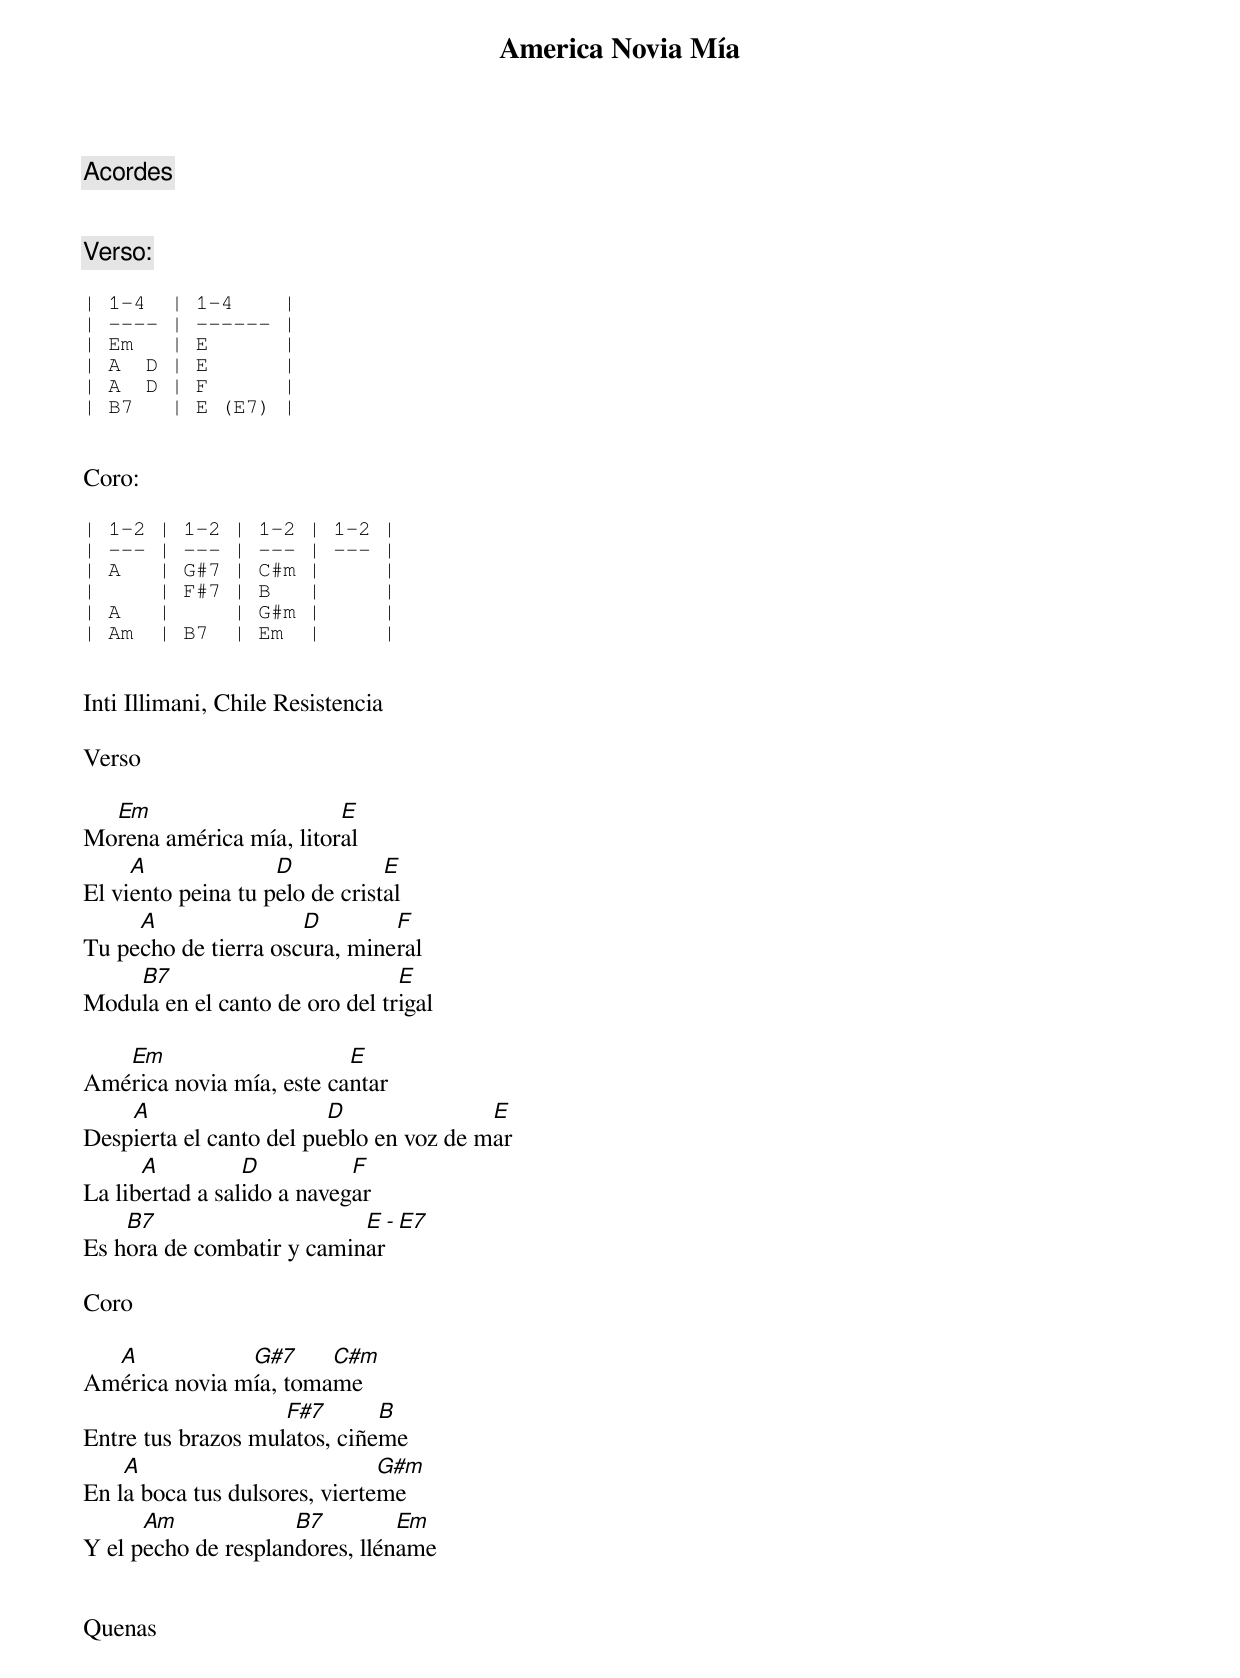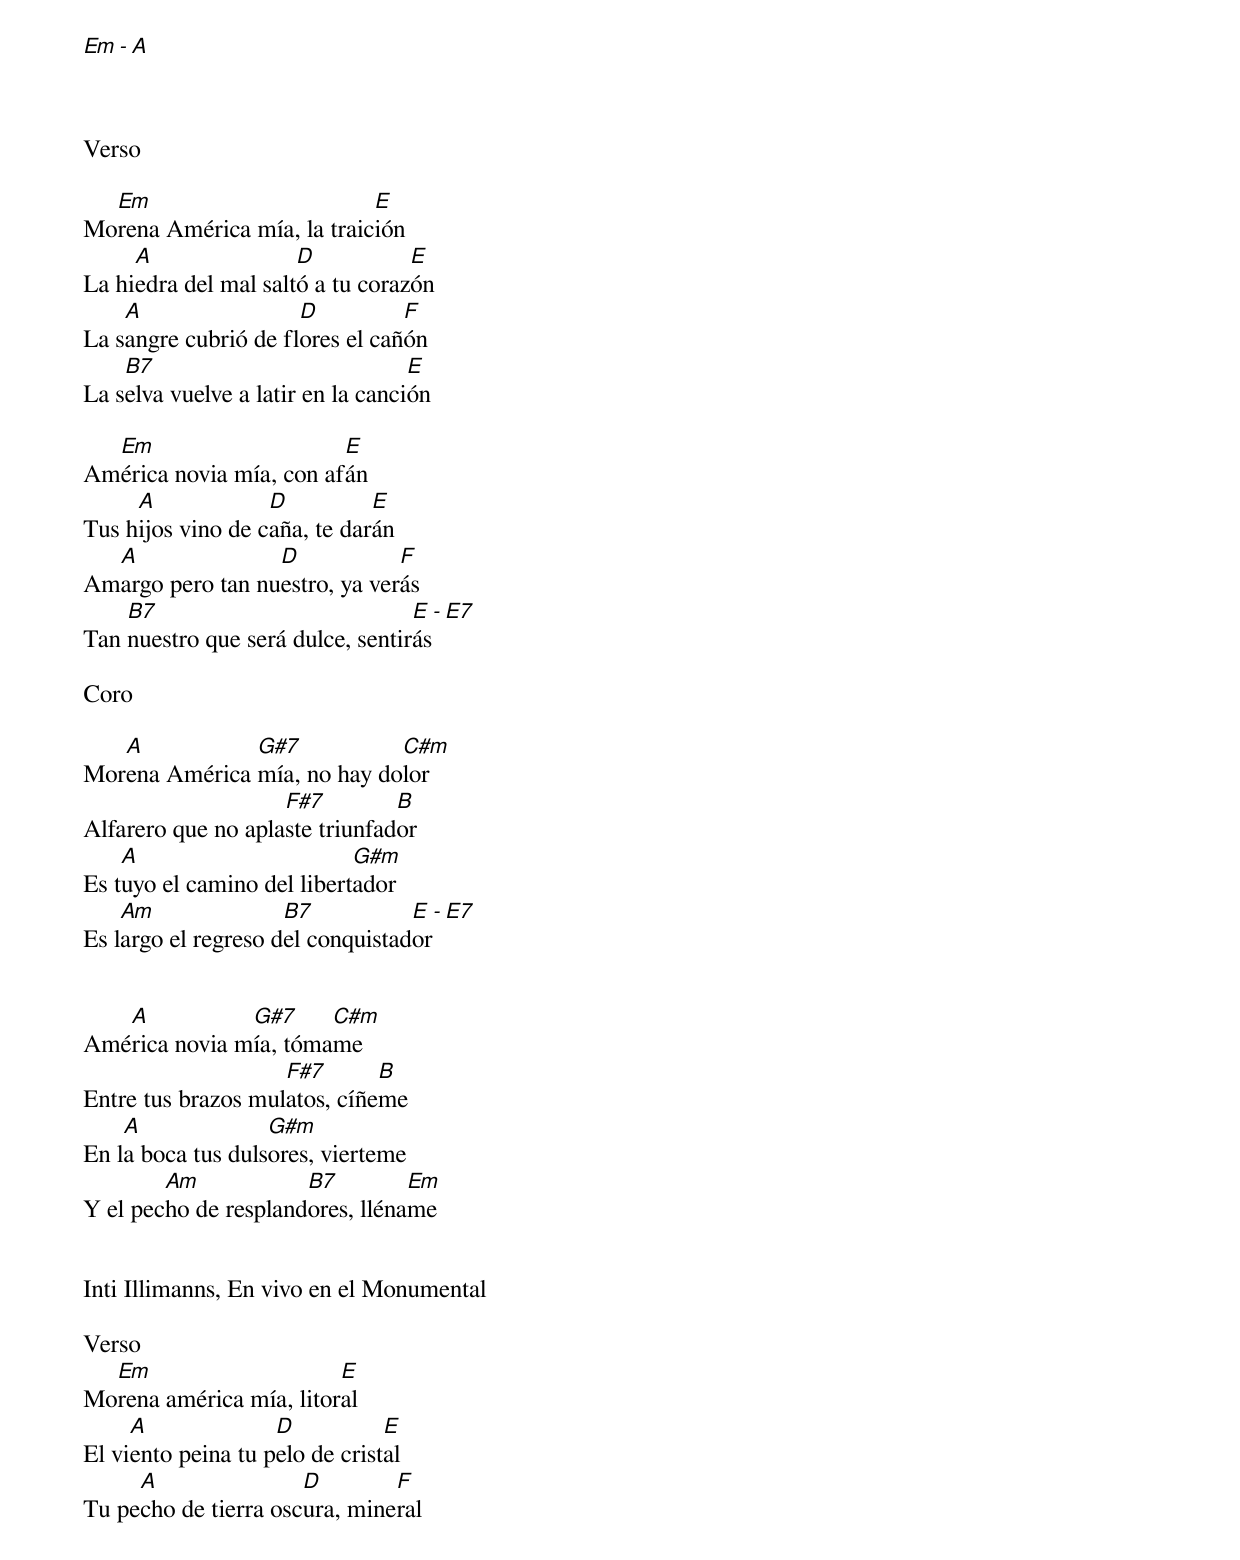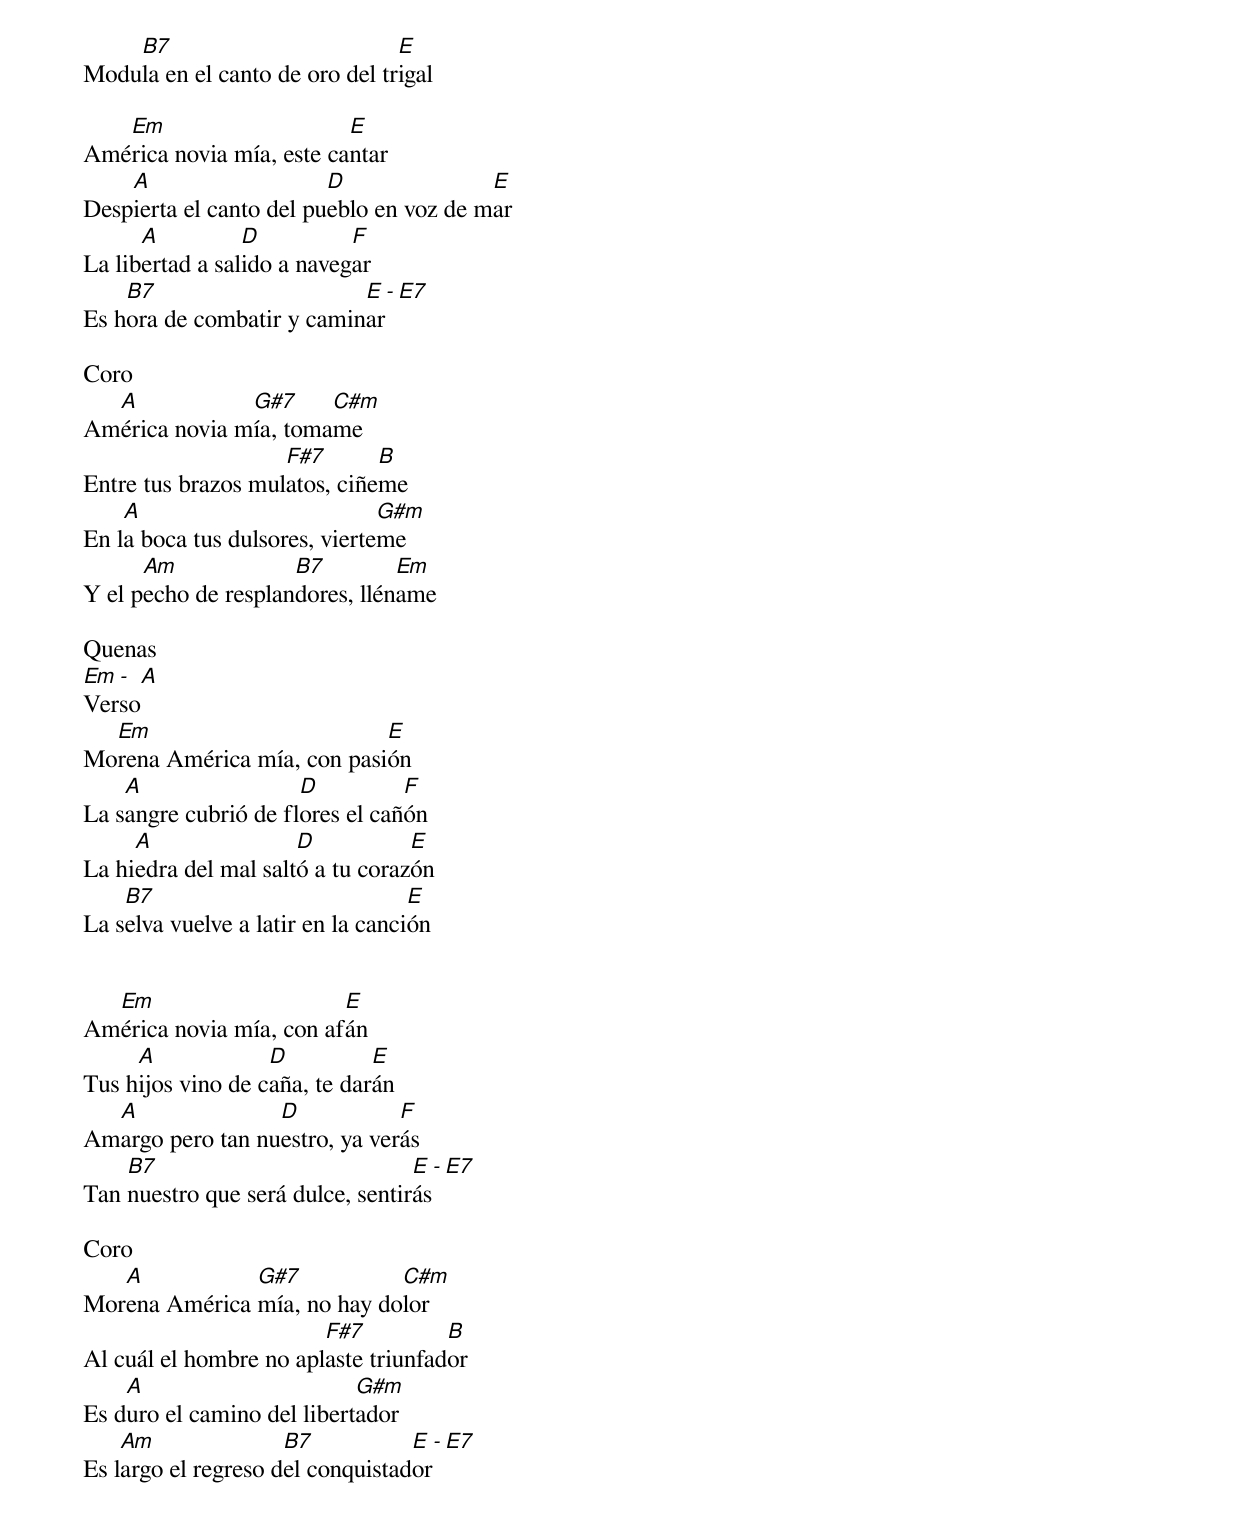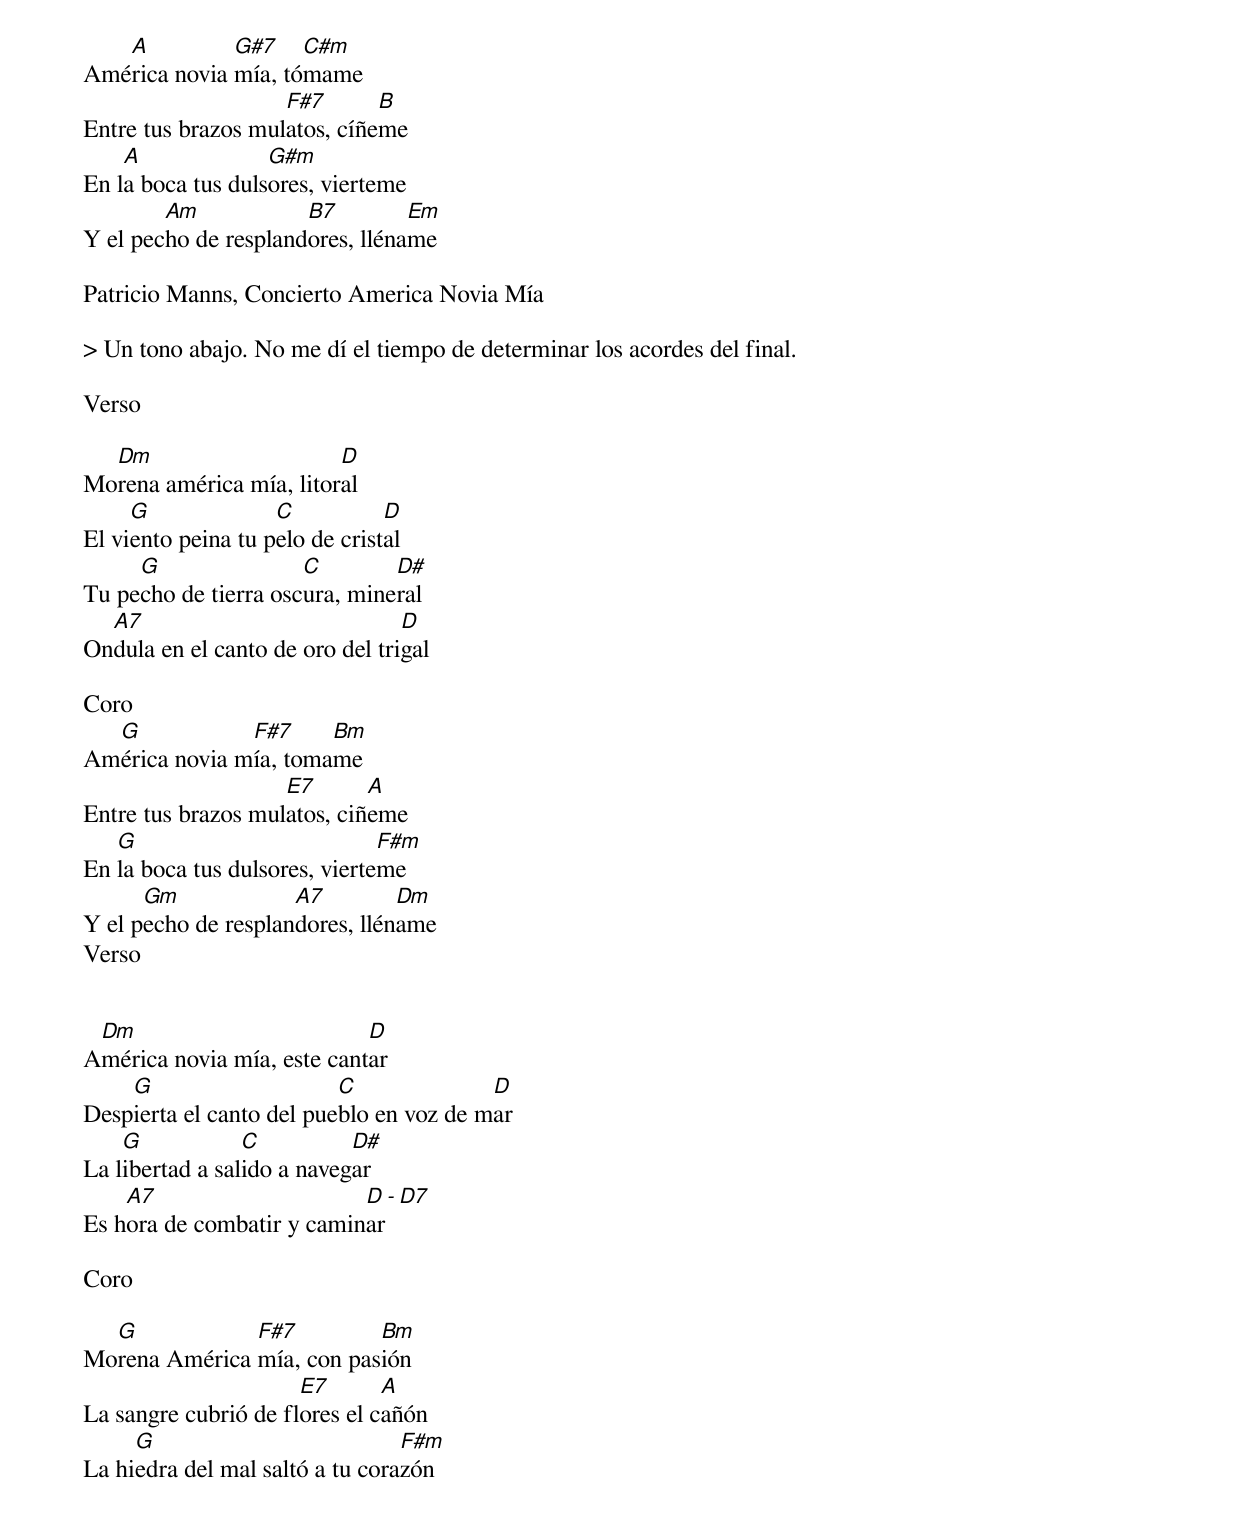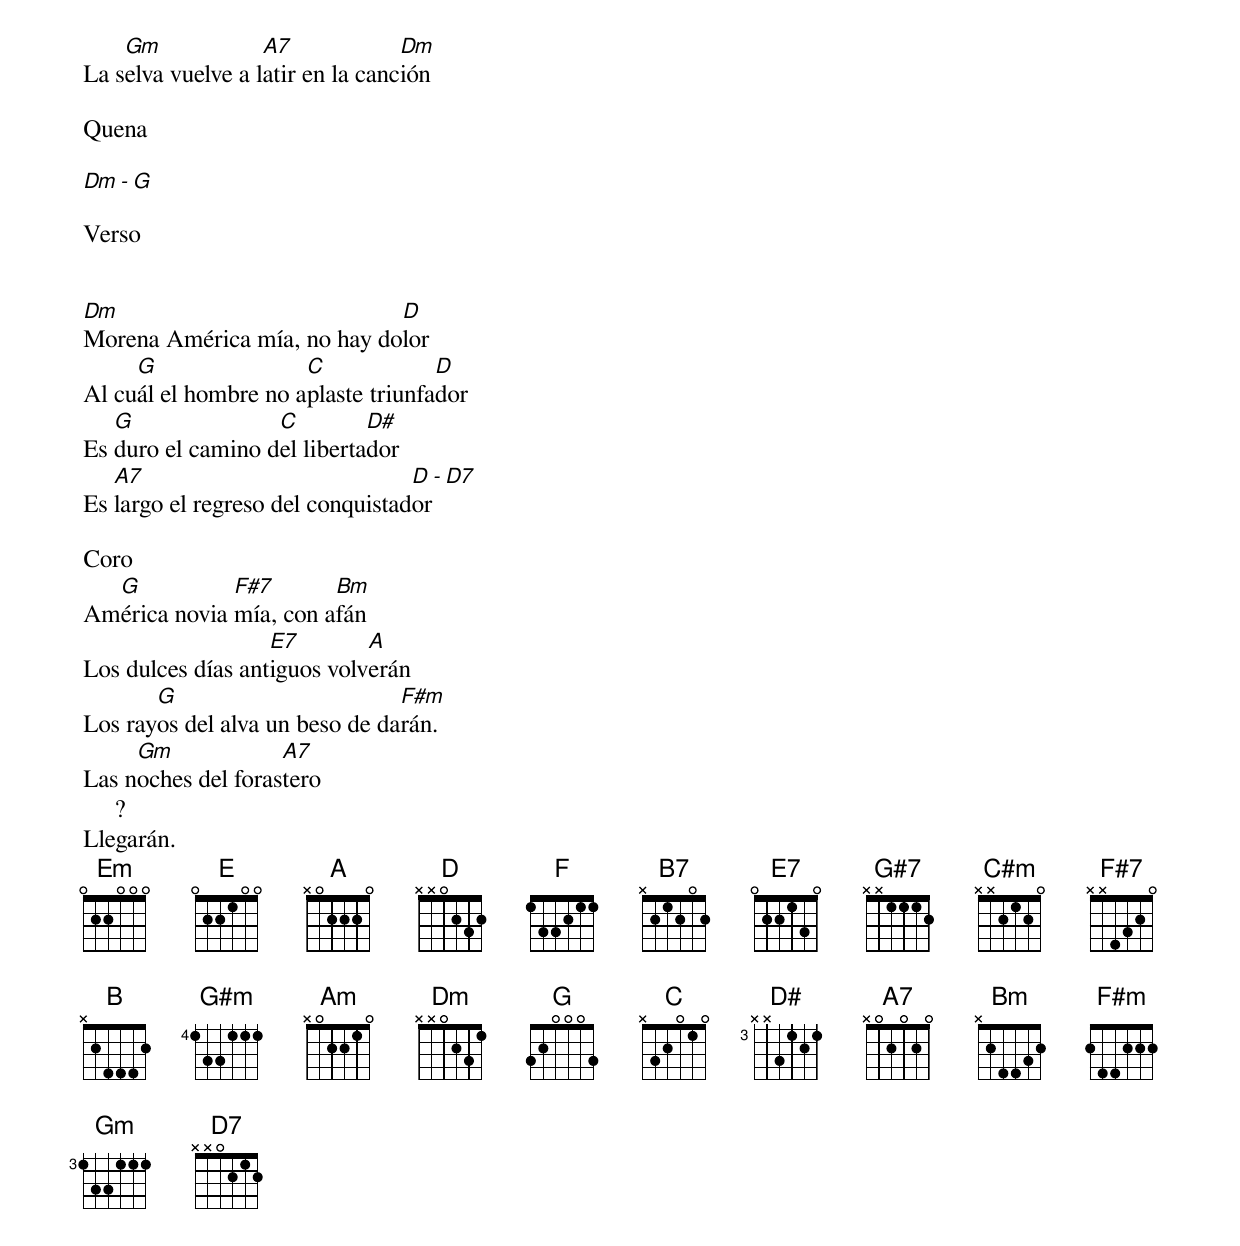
America Novia Mía

Acordes


Verso:

| 1-4  | 1-4    |
| ---- | ------ |
| Em   | E      |
| A  D | E      |
| A  D | F      |
| B7   | E (E7) |


Coro:

| 1-2 | 1-2 | 1-2 | 1-2 |
| --- | --- | --- | --- |
| A   | G#7 | C#m |     |
|     | F#7 | B   |     |
| A   |     | G#m |     |
| Am  | B7  | Em  |     |


Inti Illimani, Chile Resistencia

Verso

  Em                     E
Morena américa mía, litoral
     A              D           E
El viento peina tu pelo de cristal
     A                D        F
Tu pecho de tierra oscura, mineral
    B7                          E
Modula en el canto de oro del trigal

   Em                     E
América novia mía, este cantar
    A                    D               E
Despierta el canto del pueblo en voz de mar
      A          D          F
La libertad a salido a navegar
    B7                     E - E7
Es hora de combatir y caminar

Coro

  A            G#7     C#m
América novia mía, tomame
                    F#7       B
Entre tus brazos mulatos, ciñeme
    A                          G#m
En la boca tus dulsores, vierteme
      Am             B7         Em
Y el pecho de resplandores, lléname


Quenas

Em - A



Verso

  Em                        E
Morena América mía, la traición
     A                D           E
La hiedra del mal saltó a tu corazón
    A                 D          F
La sangre cubrió de flores el cañón
    B7                             E
La selva vuelve a latir en la canción

  Em                     E
América novia mía, con afán
     A             D          E
Tus hijos vino de caña, te darán
  A               D            F
Amargo pero tan nuestro, ya verás
    B7                            E - E7
Tan nuestro que será dulce, sentirás

Coro

   A           G#7           C#m
Morena América mía, no hay dolor
                    F#7         B
Alfarero que no aplaste triunfador
    A                       G#m
Es tuyo el camino del libertador
    Am               B7           E - E7
Es largo el regreso del conquistador


   A           G#7     C#m
América novia mía, tómame
                    F#7       B
Entre tus brazos mulatos, cíñeme
    A              G#m
En la boca tus dulsores, vierteme
        Am            B7         Em
Y el pecho de resplandores, lléname


Inti Illimanns, En vivo en el Monumental

Verso
  Em                     E
Morena américa mía, litoral
     A              D           E
El viento peina tu pelo de cristal
     A                D        F
Tu pecho de tierra oscura, mineral
    B7                          E
Modula en el canto de oro del trigal

   Em                     E
América novia mía, este cantar
    A                    D               E
Despierta el canto del pueblo en voz de mar
      A          D          F
La libertad a salido a navegar
    B7                     E - E7
Es hora de combatir y caminar

Coro
  A            G#7     C#m
América novia mía, tomame
                    F#7       B
Entre tus brazos mulatos, ciñeme
    A                          G#m
En la boca tus dulsores, vierteme
      Am             B7         Em
Y el pecho de resplandores, lléname

Quenas
Em - A
Verso
  Em                        E
Morena América mía, con pasión
    A                 D          F
La sangre cubrió de flores el cañón
     A                D           E
La hiedra del mal saltó a tu corazón
    B7                             E
La selva vuelve a latir en la canción


  Em                     E
América novia mía, con afán
     A             D          E
Tus hijos vino de caña, te darán
  A               D            F
Amargo pero tan nuestro, ya verás
    B7                            E - E7
Tan nuestro que será dulce, sentirás

Coro
   A           G#7           C#m
Morena América mía, no hay dolor
                        F#7          B
Al cuál el hombre no aplaste triunfador
    A                       G#m
Es duro el camino del libertador
    Am               B7           E - E7
Es largo el regreso del conquistador

   A          G#7    C#m
América novia mía, tómame
                    F#7       B
Entre tus brazos mulatos, cíñeme
    A              G#m
En la boca tus dulsores, vierteme
        Am            B7         Em
Y el pecho de resplandores, lléname

Patricio Manns, Concierto America Novia Mía

> Un tono abajo. No me dí el tiempo de determinar los acordes del final.

Verso

  Dm                     D
Morena américa mía, litoral
     G              C           D
El viento peina tu pelo de cristal
     G                C        D#
Tu pecho de tierra oscura, mineral
  A7                             D
Ondula en el canto de oro del trigal

Coro
  G            F#7     Bm
América novia mía, tomame
                    E7       A
Entre tus brazos mulatos, ciñeme
   G                           F#m
En la boca tus dulsores, vierteme
      Gm             A7         Dm
Y el pecho de resplandores, lléname
Verso


 Dm                         D
América novia mía, este cantar
    G                     C              D
Despierta el canto del pueblo en voz de mar
    G            C          D#
La libertad a salido a navegar
    A7                     D - D7
Es hora de combatir y caminar

Coro

  G            F#7         Bm
Morena América mía, con pasión
                      E7       A
La sangre cubrió de flores el cañón
     G                           F#m
La hiedra del mal saltó a tu corazón
    Gm             A7             Dm
La selva vuelve a latir en la canción

Quena

Dm - G

Verso


Dm                           D
Morena América mía, no hay dolor
     G                C             D
Al cuál el hombre no aplaste triunfador
   G               C         D#
Es duro el camino del libertador
   A7                             D - D7
Es largo el regreso del conquistador

Coro
  G           F#7       Bm
América novia mía, con afán
                   E7        A
Los dulces días antiguos volverán
       G                        F#m
Los rayos del alva un beso de darán.
     Gm             A7
Las noches del forastero
     ?
Llegarán.
